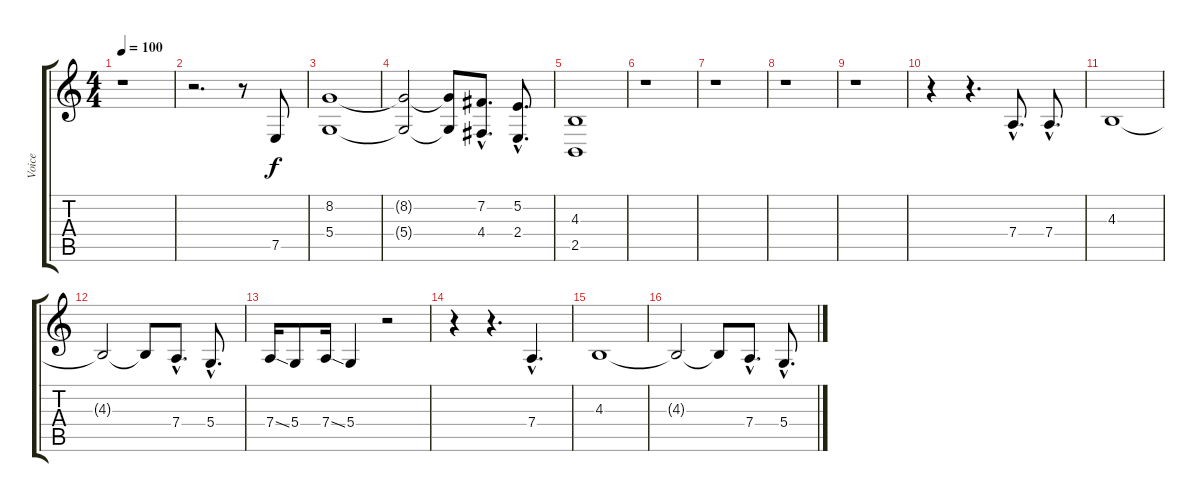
\track ("Voice" "Voice") {instrument trumpet}
\staff {score tabs}
\tuning (E4 B3 G3 D3 A2 E2) {hide}
\ts (4 4)
\tempo 100
\clef g2
\ks c
r.1{dy f} |
r.2{d} r.8 7.5.8 |
(8.2 5.4).1 |
(8.2{t} 5.4{t}).2 (8.2{t} 5.4{t}).8 (7.2{hac} 4.4{hac}).8{d} (5.2{hac} 2.4{hac}).8{d} |
(4.3 2.5).1 |
r.1 |
r.1 |
r.1 |
r.1 |
r.4 r.4{d} 7.4{hac}.8{d} 7.4{hac}.8{d} |
4.3.1 |
4.3{t}.2 4.3{t}.8 7.4{hac}.8{d} 5.4{hac}.8{d} |
7.4{ss}.16 5.4.8 7.4{ss}.16 5.4.4 r.2 |
r.4 r.4{d} 7.4{hac}.4{d} |
4.3.1 |
4.3{t}.2 4.3{t}.8 7.4{hac}.8{d} 5.4{hac}.8{d}
